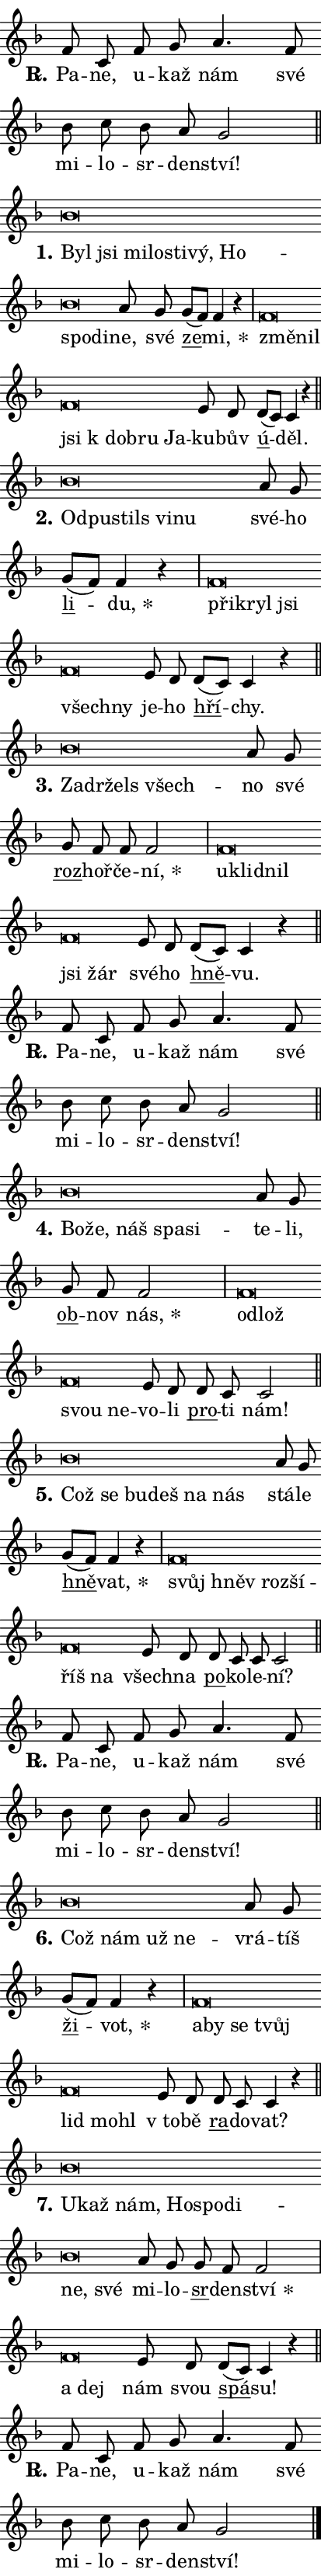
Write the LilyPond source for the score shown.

\version "2.24.0"
\header { tagline = "" }
\paper {
  indent = 0\cm
  top-margin = 0\cm
  right-margin = 0\cm
  bottom-margin = 0\cm
  left-margin = 0\cm
  paper-width = 7\cm
  page-breaking = #ly:one-page-breaking
  system-system-spacing.basic-distance = #11
  score-system-spacing.basic-distance = #11
  ragged-last = ##f
}


%% Author: Thomas Morley
%% https://lists.gnu.org/archive/html/lilypond-user/2020-05/msg00002.html
#(define (line-position grob)
"Returns position of @var[grob} in current system:
   @code{'start}, if at first time-step
   @code{'end}, if at last time-step
   @code{'middle} otherwise
"
  (let* ((col (ly:item-get-column grob))
         (ln (ly:grob-object col 'left-neighbor))
         (rn (ly:grob-object col 'right-neighbor))
         (col-to-check-left (if (ly:grob? ln) ln col))
         (col-to-check-right (if (ly:grob? rn) rn col))
         (break-dir-left
           (and
             (ly:grob-property col-to-check-left 'non-musical #f)
             (ly:item-break-dir col-to-check-left)))
         (break-dir-right
           (and
             (ly:grob-property col-to-check-right 'non-musical #f)
             (ly:item-break-dir col-to-check-right))))
        (cond ((eqv? 1 break-dir-left) 'start)
              ((eqv? -1 break-dir-right) 'end)
              (else 'middle))))

#(define (tranparent-at-line-position vctor)
  (lambda (grob)
  "Relying on @code{line-position} select the relevant enry from @var{vctor}.
Used to determine transparency,"
    (case (line-position grob)
      ((end) (not (vector-ref vctor 0)))
      ((middle) (not (vector-ref vctor 1)))
      ((start) (not (vector-ref vctor 2))))))

noteHeadBreakVisibility =
#(define-music-function (break-visibility)(vector?)
"Makes @code{NoteHead}s transparent relying on @var{break-visibility}"
#{
  \override NoteHead.transparent =
    #(tranparent-at-line-position break-visibility)
#})

#(define delete-ledgers-for-transparent-note-heads
  (lambda (grob)
    "Reads whether a @code{NoteHead} is transparent.
If so this @code{NoteHead} is removed from @code{'note-heads} from
@var{grob}, which is supposed to be @code{LedgerLineSpanner}.
As a result ledgers are not printed for this @code{NoteHead}"
    (let* ((nhds-array (ly:grob-object grob 'note-heads))
           (nhds-list
             (if (ly:grob-array? nhds-array)
                 (ly:grob-array->list nhds-array)
                 '()))
           ;; Relies on the transparent-property being done before
           ;; Staff.LedgerLineSpanner.after-line-breaking is executed.
           ;; This is fragile ...
           (to-keep
             (remove
               (lambda (nhd)
                 (ly:grob-property nhd 'transparent #f))
               nhds-list)))
      ;; TODO find a better method to iterate over grob-arrays, similiar
      ;; to filter/remove etc for lists
      ;; For now rebuilt from scratch
      (set! (ly:grob-object grob 'note-heads)  '())
      (for-each
        (lambda (nhd)
          (ly:pointer-group-interface::add-grob grob 'note-heads nhd))
        to-keep))))

hideNotes = {
  \noteHeadBreakVisibility #begin-of-line-visible
}
unHideNotes = {
  \noteHeadBreakVisibility #all-visible
}

% work-around for resetting accidentals
% https://lilypond.org/doc/v2.23/Documentation/notation/displaying-rhythms#unmetered-music
cadenzaMeasure = {
  \cadenzaOff
  \partial 1024 s1024
  \cadenzaOn
}

#(define-markup-command (accent layout props text) (markup?)
  "Underline accented syllable"
  (interpret-markup layout props
    #{\markup \override #'(offset . 4.3) \underline { #text }#}))

responsum = \markup \concat {
  "R" \hspace #-1.05 \path #0.1 #'((moveto 0 0.07) (lineto 0.9 0.8)) \hspace #0.05 "."
}

\layout {
    \context {
        \Staff
        \remove "Time_signature_engraver"
        \override LedgerLineSpanner.after-line-breaking = #delete-ledgers-for-transparent-note-heads
    }
    \context {
        \Voice {
            \override NoteHead.output-attributes = #'((class . "notehead"))
            \override Hairpin.height = #0.55
        }
    }
    \context {
        \Lyrics {
            \override StanzaNumber.output-attributes = #'((class . "stanzanumber"))
            \override LyricSpace.minimum-distance = #0.9
            \override LyricText.font-name = #"TeX Gyre Schola"
            \override LyricText.font-size = 1
            \override StanzaNumber.font-name = #"TeX Gyre Schola Bold"
            \override StanzaNumber.font-size = 1
        }
    }
}

% magnetic-lyrics.ily
%
%   written by
%     Jean Abou Samra <jean@abou-samra.fr>
%     Werner Lemberg <wl@gnu.org>
%
%   adapted by
%     Jiri Hon <jiri.hon@gmail.com>
%
% Version 2022-Apr-15

% https://www.mail-archive.com/lilypond-user@gnu.org/msg149350.html

#(define (Left_hyphen_pointer_engraver context)
   "Collect syllable-hyphen-syllable occurrences in lyrics and store
them in properties.  This engraver only looks to the left.  For
example, if the lyrics input is @code{foo -- bar}, it does the
following.

@itemize @bullet
@item
Set the @code{text} property of the @code{LyricHyphen} grob between
@q{foo} and @q{bar} to @code{foo}.

@item
Set the @code{left-hyphen} property of the @code{LyricText} grob with
text @q{foo} to the @code{LyricHyphen} grob between @q{foo} and
@q{bar}.
@end itemize

Use this auxiliary engraver in combination with the
@code{lyric-@/text::@/apply-@/magnetic-@/offset!} hook."
   (let ((hyphen #f)
         (text #f))
     (make-engraver
      (acknowledgers
       ((lyric-syllable-interface engraver grob source-engraver)
        (set! text grob)))
      (end-acknowledgers
       ((lyric-hyphen-interface engraver grob source-engraver)
        ;(when (not (grob::has-interface grob 'lyric-space-interface))
          (set! hyphen grob)));)
      ((stop-translation-timestep engraver)
       (when (and text hyphen)
         (ly:grob-set-object! text 'left-hyphen hyphen))
       (set! text #f)
       (set! hyphen #f)))))

#(define (lyric-text::apply-magnetic-offset! grob)
   "If the space between two syllables is less than the value in
property @code{LyricText@/.details@/.squash-threshold}, move the right
syllable to the left so that it gets concatenated with the left
syllable.

Use this function as a hook for
@code{LyricText@/.after-@/line-@/breaking} if the
@code{Left_@/hyphen_@/pointer_@/engraver} is active."
   (let ((hyphen (ly:grob-object grob 'left-hyphen #f)))
     (when hyphen
       (let ((left-text (ly:spanner-bound hyphen LEFT)))
         (when (grob::has-interface left-text 'lyric-syllable-interface)
           (let* ((common (ly:grob-common-refpoint grob left-text X))
                  (this-x-ext (ly:grob-extent grob common X))
                  (left-x-ext
                   (begin
                     ;; Trigger magnetism for left-text.
                     (ly:grob-property left-text 'after-line-breaking)
                     (ly:grob-extent left-text common X)))
                  ;; `delta` is the gap width between two syllables.
                  (delta (- (interval-start this-x-ext)
                            (interval-end left-x-ext)))
                  (details (ly:grob-property grob 'details))
                  (threshold (assoc-get 'squash-threshold details 0.2)))
             (when (< delta threshold)
               (let* (;; We have to manipulate the input text so that
                      ;; ligatures crossing syllable boundaries are not
                      ;; disabled.  For languages based on the Latin
                      ;; script this is essentially a beautification.
                      ;; However, for non-Western scripts it can be a
                      ;; necessity.
                      (lt (ly:grob-property left-text 'text))
                      (rt (ly:grob-property grob 'text))
                      (is-space (grob::has-interface hyphen 'lyric-space-interface))
                      (space (if is-space " " ""))
                      (space-markup (grob-interpret-markup grob " "))
                      (space-size (interval-length (ly:stencil-extent space-markup X)))
                      (extra-delta (if is-space space-size 0))
                      ;; Append new syllable.
                      (ltrt-space (if (and (string? lt) (string? rt))
                                (string-append lt space rt)
                                (make-concat-markup (list lt space rt))))
                      ;; Right-align `ltrt` to the right side.
                      (ltrt-space-markup (grob-interpret-markup
                               grob
                               (make-translate-markup
                                (cons (interval-length this-x-ext) 0)
                                (make-right-align-markup ltrt-space)))))
                 (begin
                   ;; Don't print `left-text`.
                   (ly:grob-set-property! left-text 'stencil #f)
                   ;; Set text and stencil (which holds all collected
                   ;; syllables so far) and shift it to the left.
                   (ly:grob-set-property! grob 'text ltrt-space)
                   (ly:grob-set-property! grob 'stencil ltrt-space-markup)
                   (ly:grob-translate-axis! grob (- (- delta extra-delta)) X))))))))))


#(define (lyric-hyphen::displace-bounds-first grob)
   ;; Make very sure this callback isn't triggered too early.
   (let ((left (ly:spanner-bound grob LEFT))
         (right (ly:spanner-bound grob RIGHT)))
     (ly:grob-property left 'after-line-breaking)
     (ly:grob-property right 'after-line-breaking)
     (ly:lyric-hyphen::print grob)))

squashThreshold = #0.4

\layout {
  \context {
    \Lyrics
    \consists #Left_hyphen_pointer_engraver
    \override LyricText.after-line-breaking =
      #lyric-text::apply-magnetic-offset!
    \override LyricHyphen.stencil = #lyric-hyphen::displace-bounds-first
    \override LyricText.details.squash-threshold = \squashThreshold
    \override LyricHyphen.minimum-distance = 0
    \override LyricHyphen.minimum-length = \squashThreshold
  }
}

squash = \override LyricText.details.squash-threshold = 9999
unSquash = \override LyricText.details.squash-threshold = \squashThreshold

left = \override LyricText.self-alignment-X = #LEFT
unLeft = \revert LyricText.self-alignment-X

starOffset = #(lambda (grob) 
                (let ((x_offset (ly:self-alignment-interface::aligned-on-x-parent grob)))
                  (if (= x_offset 0) 0 (+ x_offset 1.2))))

star = #(define-music-function (syllable)(string?)
"Append star separator at the end of a syllable"
#{
  \once \override LyricText.X-offset = #starOffset
  \lyricmode { \markup {
    #syllable
    \override #'((font-name . "TeX Gyre Schola Bold")) \hspace #0.2 \lower #0.65 \larger "*"
  } }
#})

starAccent = #(define-music-function (syllable)(string?)
"Append star separator at the end of a syllable and make accent"
#{
  \once \override LyricText.X-offset = #starOffset
  \lyricmode { \markup {
    \accent #syllable
    \override #'((font-name . "TeX Gyre Schola Bold")) \hspace #0.2 \lower #0.65 \larger "*"
  } }
#})

breath = #(define-music-function (syllable)(string?)
"Append breathing indicator at the end of a syllable"
#{
  \lyricmode { \markup { #syllable "+" } }
#})

optionalBreath = #(define-music-function (syllable)(string?)
"Append optional breathing indicator at the end of a syllable"
#{
  \lyricmode { \markup { #syllable "(+)" } }
#})


\score {
    <<
        \new Voice = "melody" { \cadenzaOn \key f \major \relative { f'8 c f g a4. f8 \bar "" bes c bes a g2 \cadenzaMeasure \bar "||" \break } }
        \new Lyrics \lyricsto "melody" { \lyricmode { \set stanza = \responsum
Pa -- ne, u -- kaž nám své mi -- lo -- sr -- den -- ství! } }
    >>
    \layout {}
}

\score {
    <<
        \new Voice = "melody" { \cadenzaOn \key f \major \relative { bes'\breve*1/16 \hideNotes \breve*1/16 \bar "" \breve*1/16 \bar "" \breve*1/16 \bar "" \breve*1/16 \bar "" \breve*1/16 \bar "" \breve*1/16 \bar "" \breve*1/16 \breve*1/16 \bar "" \unHideNotes a8 g \bar "" g[( f)] f4 r \cadenzaMeasure \bar "|" f\breve*1/16 \hideNotes \breve*1/16 \bar "" \breve*1/16 \bar "" \breve*1/16 \bar "" \breve*1/16 \breve*1/16 \bar "" \unHideNotes e8 d \bar "" d[( c)] c4 r \cadenzaMeasure \bar "||" \break } }
        \new Lyrics \lyricsto "melody" { \lyricmode { \set stanza = "1."
\left Byl \squash jsi mi -- lo -- sti -- vý, Ho -- spo -- di -- \unLeft \unSquash ne, své \markup \accent ze -- \star mi, \left změ -- \squash nil jsi "k dob" -- ru Ja -- \unLeft \unSquash ku -- bův \markup \accent ú -- děl. } }
    >>
    \layout {}
}

\score {
    <<
        \new Voice = "melody" { \cadenzaOn \key f \major \relative { bes'\breve*1/16 \hideNotes \breve*1/16 \bar "" \breve*1/16 \bar "" \breve*1/16 \breve*1/16 \bar "" \unHideNotes a8 g \bar "" g[( f)] f4 r \cadenzaMeasure \bar "|" f\breve*1/16 \hideNotes \breve*1/16 \bar "" \breve*1/16 \bar "" \breve*1/16 \breve*1/16 \bar "" \unHideNotes e8 d \bar "" d[( c)] c4 r \cadenzaMeasure \bar "||" \break } }
        \new Lyrics \lyricsto "melody" { \lyricmode { \set stanza = "2."
\left Od -- \squash pu -- stils vi -- nu \unLeft \unSquash své -- ho \markup \accent li -- \star du, \left při -- \squash kryl jsi všech -- ny \unLeft \unSquash je -- ho \markup \accent hří -- chy. } }
    >>
    \layout {}
}

\score {
    <<
        \new Voice = "melody" { \cadenzaOn \key f \major \relative { bes'\breve*1/16 \hideNotes \breve*1/16 \bar "" \breve*1/16 \breve*1/16 \bar "" \unHideNotes a8 g \bar "" g f f f2 \cadenzaMeasure \bar "|" f\breve*1/16 \hideNotes \breve*1/16 \bar "" \breve*1/16 \bar "" \breve*1/16 \breve*1/16 \bar "" \unHideNotes e8 d \bar "" d[( c)] c4 r \cadenzaMeasure \bar "||" \break } }
        \new Lyrics \lyricsto "melody" { \lyricmode { \set stanza = "3."
\left Za -- \squash dr -- žels všech -- \unLeft \unSquash no své \markup \accent roz -- hoř -- če -- \star ní, \left u -- \squash klid -- nil jsi žár \unLeft \unSquash své -- ho \markup \accent hně -- vu. } }
    >>
    \layout {}
}

\score {
    <<
        \new Voice = "melody" { \cadenzaOn \key f \major \relative { f'8 c f g a4. f8 \bar "" bes c bes a g2 \cadenzaMeasure \bar "||" \break } }
        \new Lyrics \lyricsto "melody" { \lyricmode { \set stanza = \responsum
Pa -- ne, u -- kaž nám své mi -- lo -- sr -- den -- ství! } }
    >>
    \layout {}
}

\score {
    <<
        \new Voice = "melody" { \cadenzaOn \key f \major \relative { bes'\breve*1/16 \hideNotes \breve*1/16 \bar "" \breve*1/16 \bar "" \breve*1/16 \breve*1/16 \bar "" \unHideNotes a8 g \bar "" g f f2 \cadenzaMeasure \bar "|" f\breve*1/16 \hideNotes \breve*1/16 \bar "" \breve*1/16 \breve*1/16 \bar "" \unHideNotes e8 d \bar "" d c c2 \cadenzaMeasure \bar "||" \break } }
        \new Lyrics \lyricsto "melody" { \lyricmode { \set stanza = "4."
\left Bo -- \squash že, náš spa -- si -- \unLeft \unSquash te -- li, \markup \accent ob -- nov \star nás, \left od -- \squash lož svou ne -- \unLeft \unSquash vo -- li \markup \accent pro -- ti nám! } }
    >>
    \layout {}
}

\score {
    <<
        \new Voice = "melody" { \cadenzaOn \key f \major \relative { bes'\breve*1/16 \hideNotes \breve*1/16 \bar "" \breve*1/16 \bar "" \breve*1/16 \bar "" \breve*1/16 \breve*1/16 \bar "" \unHideNotes a8 g \bar "" g[( f)] f4 r \cadenzaMeasure \bar "|" f\breve*1/16 \hideNotes \breve*1/16 \bar "" \breve*1/16 \bar "" \breve*1/16 \bar "" \breve*1/16 \breve*1/16 \bar "" \unHideNotes e8 d \bar "" d c c c2 \cadenzaMeasure \bar "||" \break } }
        \new Lyrics \lyricsto "melody" { \lyricmode { \set stanza = "5."
\left Což \squash se bu -- deš na nás \unLeft \unSquash stá -- le \markup \accent hně -- \star vat, \left svůj \squash hněv roz -- ší -- říš na \unLeft \unSquash všech -- na \markup \accent po -- ko -- le -- ní? } }
    >>
    \layout {}
}

\score {
    <<
        \new Voice = "melody" { \cadenzaOn \key f \major \relative { f'8 c f g a4. f8 \bar "" bes c bes a g2 \cadenzaMeasure \bar "||" \break } }
        \new Lyrics \lyricsto "melody" { \lyricmode { \set stanza = \responsum
Pa -- ne, u -- kaž nám své mi -- lo -- sr -- den -- ství! } }
    >>
    \layout {}
}

\score {
    <<
        \new Voice = "melody" { \cadenzaOn \key f \major \relative { bes'\breve*1/16 \hideNotes \breve*1/16 \bar "" \breve*1/16 \breve*1/16 \bar "" \unHideNotes a8 g \bar "" g[( f)] f4 r \cadenzaMeasure \bar "|" f\breve*1/16 \hideNotes \breve*1/16 \bar "" \breve*1/16 \bar "" \breve*1/16 \bar "" \breve*1/16 \bar "" \breve*1/16 \breve*1/16 \bar "" \unHideNotes e8 d \bar "" d c c4 r \cadenzaMeasure \bar "||" \break } }
        \new Lyrics \lyricsto "melody" { \lyricmode { \set stanza = "6."
\left Což \squash nám už ne -- \unLeft \unSquash vrá -- tíš \markup \accent ži -- \star vot, \left a -- \squash by se tvůj lid mo -- hl \unLeft \unSquash "v to" -- bě \markup \accent ra -- do -- vat? } }
    >>
    \layout {}
}

\score {
    <<
        \new Voice = "melody" { \cadenzaOn \key f \major \relative { bes'\breve*1/16 \hideNotes \breve*1/16 \bar "" \breve*1/16 \bar "" \breve*1/16 \bar "" \breve*1/16 \bar "" \breve*1/16 \bar "" \breve*1/16 \breve*1/16 \bar "" \unHideNotes a8 g \bar "" g f f2 \cadenzaMeasure \bar "|" f\breve*1/16 \hideNotes \breve*1/16 \bar "" \unHideNotes e8 d \bar "" d[( c)] c4 r \cadenzaMeasure \bar "||" \break } }
        \new Lyrics \lyricsto "melody" { \lyricmode { \set stanza = "7."
\left U -- \squash kaž nám, Ho -- spo -- di -- ne, své \unLeft \unSquash mi -- lo -- \markup \accent sr -- den -- \star ství \left a \squash dej \unLeft \unSquash nám svou \markup \accent spá -- su! } }
    >>
    \layout {}
}

\score {
    <<
        \new Voice = "melody" { \cadenzaOn \key f \major \relative { f'8 c f g a4. f8 \bar "" bes c bes a g2 \cadenzaMeasure \bar "||" \break } \bar "|." }
        \new Lyrics \lyricsto "melody" { \lyricmode { \set stanza = \responsum
Pa -- ne, u -- kaž nám své mi -- lo -- sr -- den -- ství! } }
    >>
    \layout {}
}
